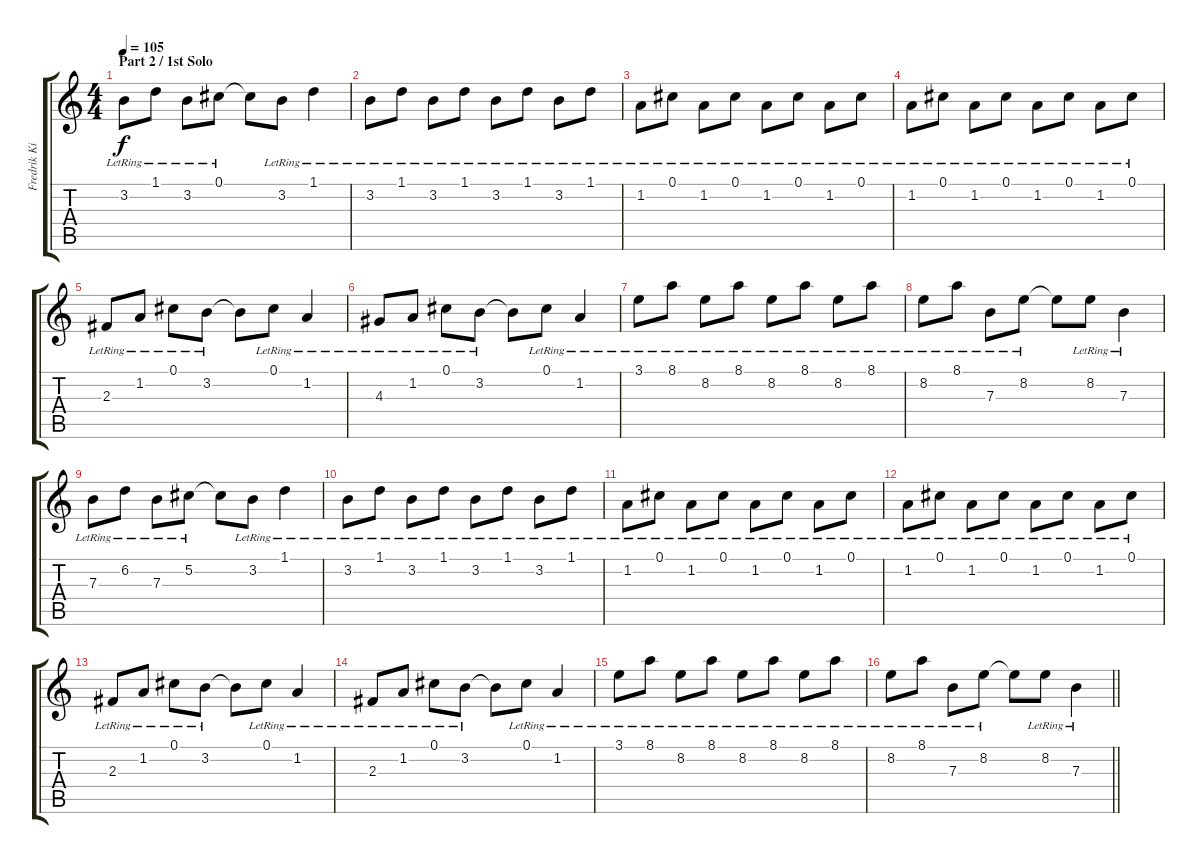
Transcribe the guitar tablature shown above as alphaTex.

\track ("Fredrik Kihlberg" "Fredrik Ki") {instrument distortionguitar}
\staff {score tabs}
\tuning (Db4 Ab3 E3 B2 Gb2 B1) {hide}
\ts (4 4)
\section ("" "Part 2 / 1st Solo")
\tempo 105
\clef g2
\ks c
3.2{lr}.8{dy f} 1.1{lr}.8 3.2{lr}.8 0.1{lr}.8 0.1{t}.8 3.2{lr}.8 1.1{lr}.4 |
3.2{lr}.8 1.1{lr}.8 3.2{lr}.8 1.1{lr}.8 3.2{lr}.8 1.1{lr}.8 3.2{lr}.8 1.1{lr}.8 |
1.2{lr}.8 0.1{lr}.8 1.2{lr}.8 0.1{lr}.8 1.2{lr}.8 0.1{lr}.8 1.2{lr}.8 0.1{lr}.8 |
1.2{lr}.8 0.1{lr}.8 1.2{lr}.8 0.1{lr}.8 1.2{lr}.8 0.1{lr}.8 1.2{lr}.8 0.1{lr}.8 |
2.3{lr}.8 1.2{lr}.8 0.1{lr}.8 3.2{lr}.8 3.2{t}.8 0.1{lr}.8 1.2{lr}.4 |
4.3{lr}.8 1.2{lr}.8 0.1{lr}.8 3.2{lr}.8 3.2{t}.8 0.1{lr}.8 1.2{lr}.4 |
3.1{lr}.8 8.1{lr}.8 8.2{lr}.8 8.1{lr}.8 8.2{lr}.8 8.1{lr}.8 8.2{lr}.8 8.1{lr}.8 |
8.2{lr}.8 8.1{lr}.8 7.3{lr}.8 8.2{lr}.8 8.2{t}.8 8.2{lr}.8 7.3{lr}.4 |
7.3{lr}.8 6.2{lr}.8 7.3{lr}.8 5.2{lr}.8 5.2{t}.8 3.2{lr}.8 1.1{lr}.4 |
3.2{lr}.8 1.1{lr}.8 3.2{lr}.8 1.1{lr}.8 3.2{lr}.8 1.1{lr}.8 3.2{lr}.8 1.1{lr}.8 |
1.2{lr}.8 0.1{lr}.8 1.2{lr}.8 0.1{lr}.8 1.2{lr}.8 0.1{lr}.8 1.2{lr}.8 0.1{lr}.8 |
1.2{lr}.8 0.1{lr}.8 1.2{lr}.8 0.1{lr}.8 1.2{lr}.8 0.1{lr}.8 1.2{lr}.8 0.1{lr}.8 |
2.3{lr}.8 1.2{lr}.8 0.1{lr}.8 3.2{lr}.8 3.2{t}.8 0.1{lr}.8 1.2{lr}.4 |
2.3{lr}.8 1.2{lr}.8 0.1{lr}.8 3.2{lr}.8 3.2{t}.8 0.1{lr}.8 1.2{lr}.4 |
3.1{lr}.8 8.1{lr}.8 8.2{lr}.8 8.1{lr}.8 8.2{lr}.8 8.1{lr}.8 8.2{lr}.8 8.1{lr}.8 |
\barLineRight lightlight
8.2{lr}.8 8.1{lr}.8 7.3{lr}.8 8.2{lr}.8 8.2{t}.8 8.2{lr}.8 7.3{lr}.4
